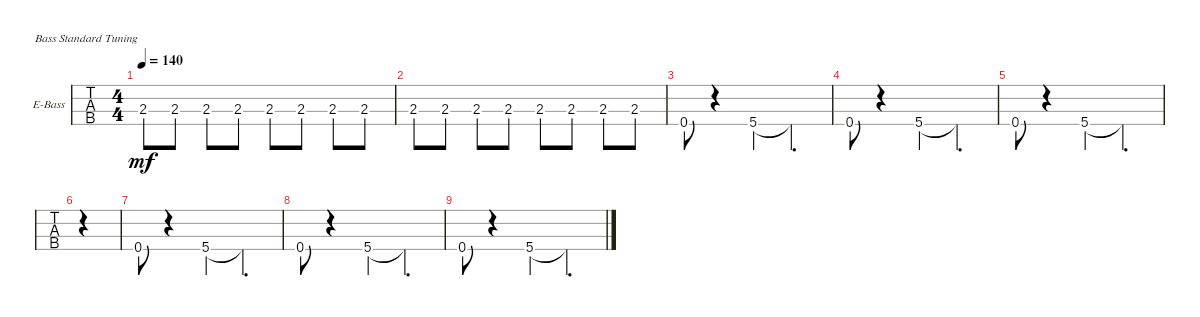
\defaultSystemsLayout 4
\bracketExtendMode groupsimilarinstruments
\firstSystemTrackNameOrientation horizontal
\otherSystemsTrackNameOrientation horizontal
\track ("Electric Bass" "E-Bass") {instrument electricbassfinger}
\staff {tabs}
\tuning (G2 D2 A1 E1)
\ts (4 4)
\tempo 140
\clef f4
\ks c
2.3.8{dy mf} 2.3.8 2.3.8 2.3.8 2.3.8 2.3.8 2.3.8 2.3.8 |
2.3.8 2.3.8 2.3.8 2.3.8 2.3.8 2.3.8 2.3.8 2.3.8 |
0.4.8 r.4 5.4.4 5.4{t}.4{d} |
0.4.8 r.4 5.4.4 5.4{t}.4{d} |
0.4.8 r.4 5.4.4 5.4{t}.4{d} |
|
0.4.8 r.4 5.4.4 5.4{t}.4{d} |
0.4.8 r.4 5.4.4 5.4{t}.4{d} |
0.4.8 r.4 5.4.4 5.4{t}.4{d}
